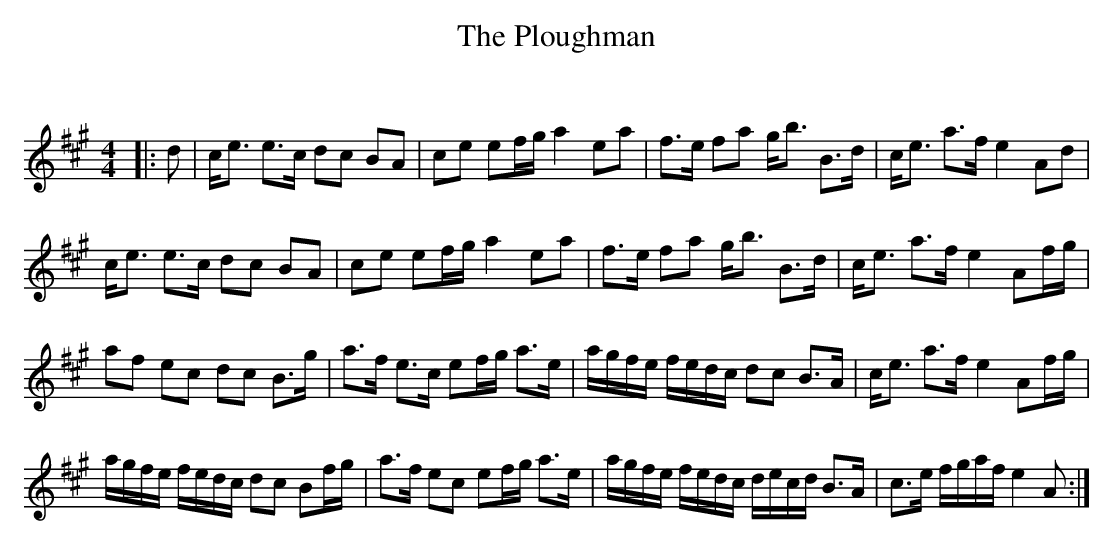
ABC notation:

X:1
T: The Ploughman
C:
Q: 128
K:A
M:4/4
L:1/16
|:d2|ce3 e3c d2c2 B2A2|c2e2 e2fg a4 e2a2|f3e f2a2 gb3 B3d|ce3 a3f e4 A2d2|
ce3 e3c d2c2 B2A2|c2e2 e2fg a4 e2a2|f3e f2a2 gb3 B3d|ce3 a3f e4 A2fg|
a2f2 e2c2 d2c2 B3g|a3f e3c e2fg a3e|agfe fedc d2c2 B3A|ce3 a3f e4 A2fg|
agfe fedc d2c2 B2fg|a3f e2c2 e2fg a3e|agfe fedc decd B3A|c3e fgaf e4 A2:|
